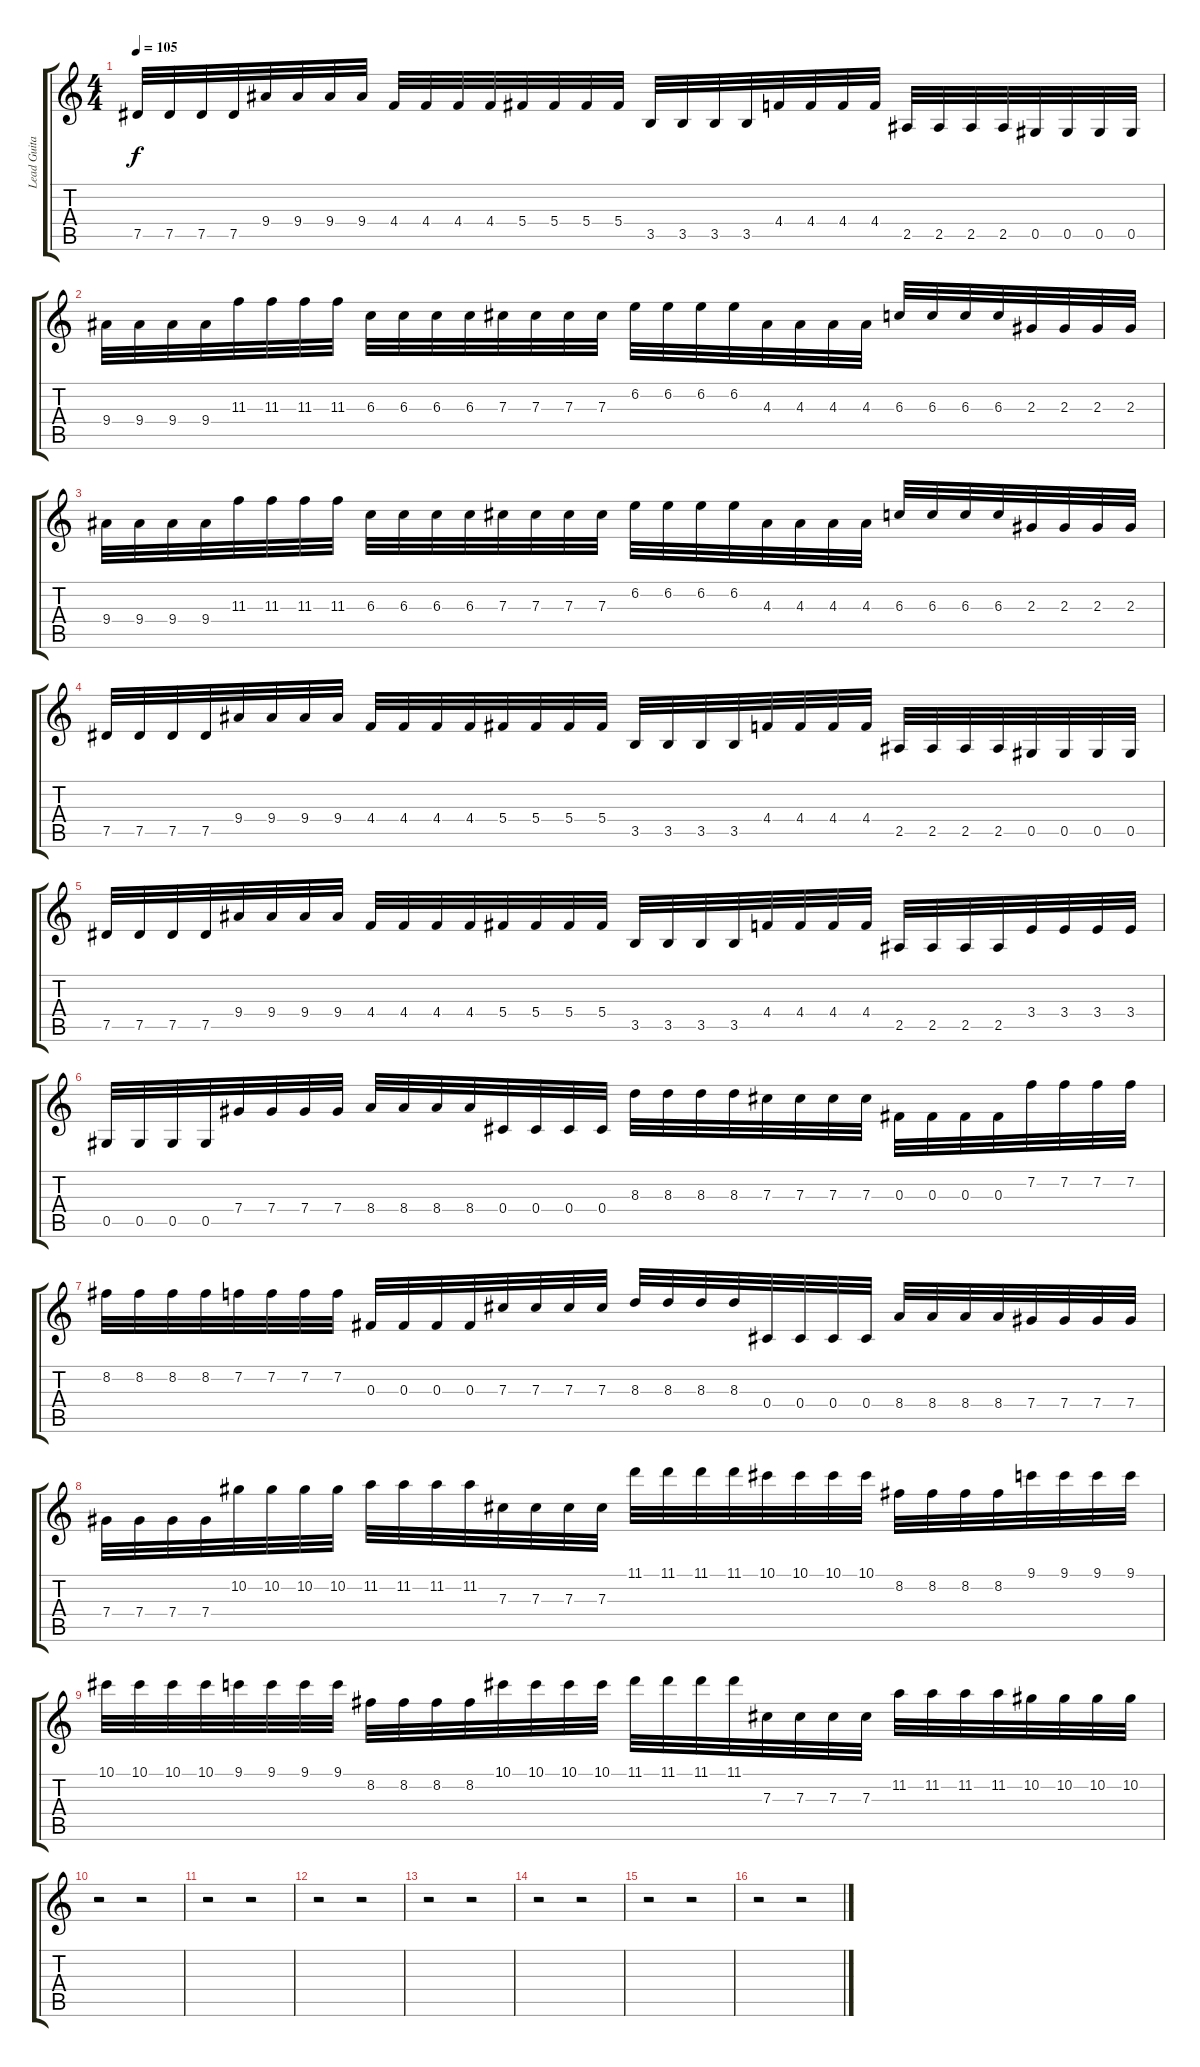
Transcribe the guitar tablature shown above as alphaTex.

\track ("Lead Guitar" "Lead Guita") {instrument overdrivenguitar}
\staff {score tabs}
\tuning (Eb4 Bb3 Gb3 Db3 Ab2 Eb2) {hide}
\ts (4 4)
\tempo 105
\clef g2
\ks c
7.5.32{dy f} 7.5.32 7.5.32 7.5.32 9.4.32 9.4.32 9.4.32 9.4.32 4.4.32 4.4.32 4.4.32 4.4.32 5.4.32 5.4.32 5.4.32 5.4.32 3.5.32 3.5.32 3.5.32 3.5.32 4.4.32 4.4.32 4.4.32 4.4.32 2.5.32 2.5.32 2.5.32 2.5.32 0.5.32 0.5.32 0.5.32 0.5.32 |
9.4.32 9.4.32 9.4.32 9.4.32 11.3.32 11.3.32 11.3.32 11.3.32 6.3.32 6.3.32 6.3.32 6.3.32 7.3.32 7.3.32 7.3.32 7.3.32 6.2.32 6.2.32 6.2.32 6.2.32 4.3.32 4.3.32 4.3.32 4.3.32 6.3.32 6.3.32 6.3.32 6.3.32 2.3.32 2.3.32 2.3.32 2.3.32 |
9.4.32 9.4.32 9.4.32 9.4.32 11.3.32 11.3.32 11.3.32 11.3.32 6.3.32 6.3.32 6.3.32 6.3.32 7.3.32 7.3.32 7.3.32 7.3.32 6.2.32 6.2.32 6.2.32 6.2.32 4.3.32 4.3.32 4.3.32 4.3.32 6.3.32 6.3.32 6.3.32 6.3.32 2.3.32 2.3.32 2.3.32 2.3.32 |
7.5.32 7.5.32 7.5.32 7.5.32 9.4.32 9.4.32 9.4.32 9.4.32 4.4.32 4.4.32 4.4.32 4.4.32 5.4.32 5.4.32 5.4.32 5.4.32 3.5.32 3.5.32 3.5.32 3.5.32 4.4.32 4.4.32 4.4.32 4.4.32 2.5.32 2.5.32 2.5.32 2.5.32 0.5.32 0.5.32 0.5.32 0.5.32 |
7.5.32 7.5.32 7.5.32 7.5.32 9.4.32 9.4.32 9.4.32 9.4.32 4.4.32 4.4.32 4.4.32 4.4.32 5.4.32 5.4.32 5.4.32 5.4.32 3.5.32 3.5.32 3.5.32 3.5.32 4.4.32 4.4.32 4.4.32 4.4.32 2.5.32 2.5.32 2.5.32 2.5.32 3.4.32 3.4.32 3.4.32 3.4.32 |
0.5.32 0.5.32 0.5.32 0.5.32 7.4.32 7.4.32 7.4.32 7.4.32 8.4.32 8.4.32 8.4.32 8.4.32 0.4.32 0.4.32 0.4.32 0.4.32 8.3.32 8.3.32 8.3.32 8.3.32 7.3.32 7.3.32 7.3.32 7.3.32 0.3.32 0.3.32 0.3.32 0.3.32 7.2.32 7.2.32 7.2.32 7.2.32 |
8.2.32 8.2.32 8.2.32 8.2.32 7.2.32 7.2.32 7.2.32 7.2.32 0.3.32 0.3.32 0.3.32 0.3.32 7.3.32 7.3.32 7.3.32 7.3.32 8.3.32 8.3.32 8.3.32 8.3.32 0.4.32 0.4.32 0.4.32 0.4.32 8.4.32 8.4.32 8.4.32 8.4.32 7.4.32 7.4.32 7.4.32 7.4.32 |
7.4.32 7.4.32 7.4.32 7.4.32 10.2.32 10.2.32 10.2.32 10.2.32 11.2.32 11.2.32 11.2.32 11.2.32 7.3.32 7.3.32 7.3.32 7.3.32 11.1.32 11.1.32 11.1.32 11.1.32 10.1.32 10.1.32 10.1.32 10.1.32 8.2.32 8.2.32 8.2.32 8.2.32 9.1.32 9.1.32 9.1.32 9.1.32 |
10.1.32 10.1.32 10.1.32 10.1.32 9.1.32 9.1.32 9.1.32 9.1.32 8.2.32 8.2.32 8.2.32 8.2.32 10.1.32 10.1.32 10.1.32 10.1.32 11.1.32 11.1.32 11.1.32 11.1.32 7.3.32 7.3.32 7.3.32 7.3.32 11.2.32 11.2.32 11.2.32 11.2.32 10.2.32 10.2.32 10.2.32 10.2.32 |
r.2 r.2 |
r.2 r.2 |
r.2 r.2 |
r.2 r.2 |
r.2 r.2 |
r.2 r.2 |
r.2 r.2
